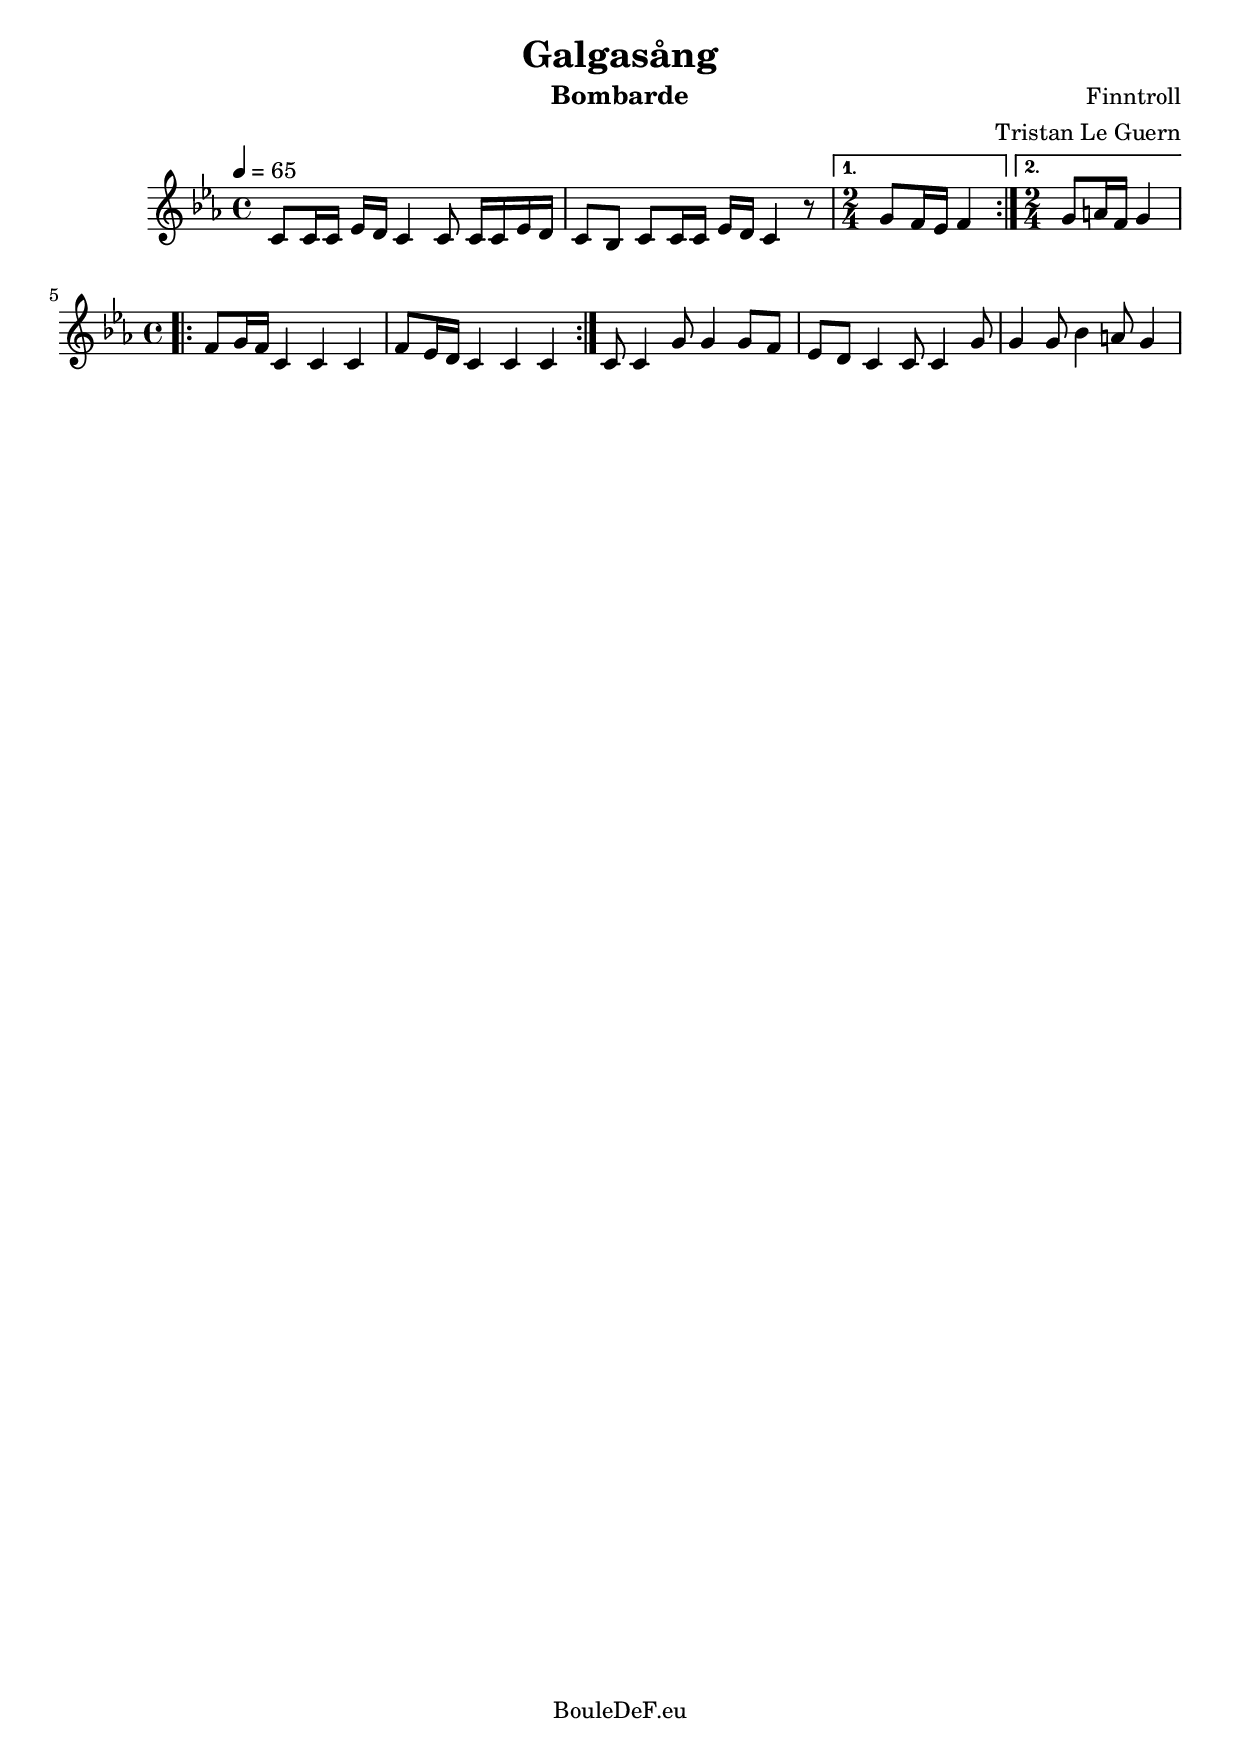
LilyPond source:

\version "2.14.2"
\include "italiano.ly"

\header {
	title = "Galgasång"
	composer = "Finntroll"
	arranger = "Tristan Le Guern"
	instrument = "Bombarde"
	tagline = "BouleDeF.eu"
}

\score {
	\new Staff \relative si {
		\clef treble
		\key mib \major
		\time 4/4
		\tempo 4 = 65

		\repeat volta 2 {
			do8 do16 do mib re do4
			do8 do16 do mib re do8 sib
			do8 do16 do mib re do4 r8
		}
		\alternative {
			{\time 2/4 sol'8 fa16 mib fa4}
			{\time 2/4 sol8 la16 fa sol4}
		} \break
		\time 4/4

		\repeat volta 2 {
			fa8 sol16 fa do4 do do
			| fa8 mib16 re do4 do do
		}

		do8 do4 sol'8 sol4 sol8 fa mib re do4
		do8 do4 sol'8 sol4 sol8 sib4 la8 sol4
	}
	\layout {
		\context {
		\Staff
		\override TimeSignature #'break-visibility = #'#(#f #t #t)
		}
	}
}
